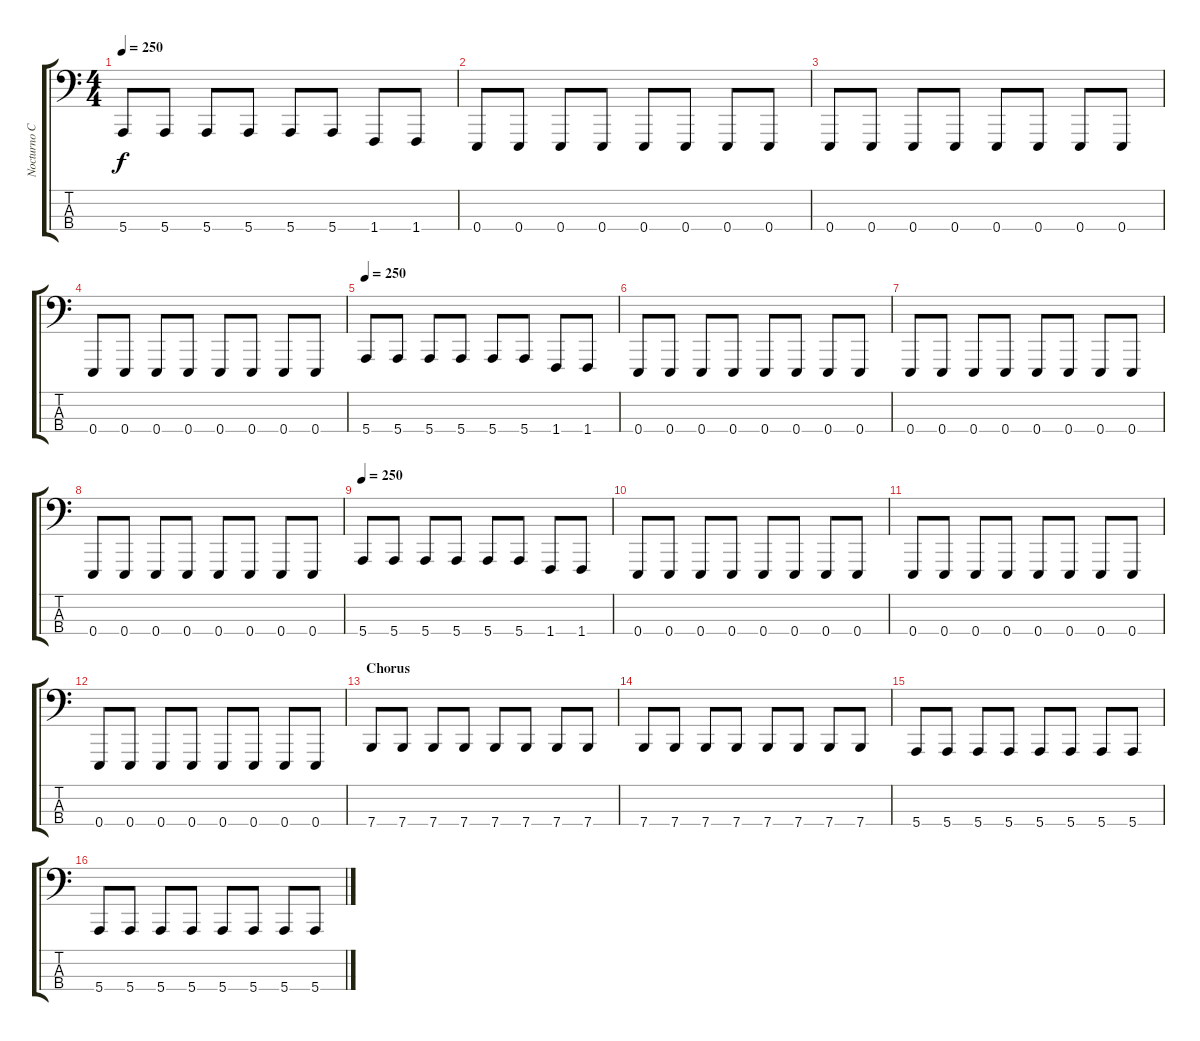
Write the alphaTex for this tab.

\track ("Nocturno Culto" "Nocturno C") {instrument cello}
\staff {score tabs}
\tuning (G2 D2 A1 E1) {hide}
\ts (4 4)
\tempo 250
\clef f4
\ks c
5.4.8{dy f} 5.4.8 5.4.8 5.4.8 5.4.8 5.4.8 1.4.8 1.4.8 |
0.4.8 0.4.8 0.4.8 0.4.8 0.4.8 0.4.8 0.4.8 0.4.8 |
0.4.8 0.4.8 0.4.8 0.4.8 0.4.8 0.4.8 0.4.8 0.4.8 |
0.4.8 0.4.8 0.4.8 0.4.8 0.4.8 0.4.8 0.4.8 0.4.8 |
\tempo 250
5.4.8 5.4.8 5.4.8 5.4.8 5.4.8 5.4.8 1.4.8 1.4.8 |
0.4.8 0.4.8 0.4.8 0.4.8 0.4.8 0.4.8 0.4.8 0.4.8 |
0.4.8 0.4.8 0.4.8 0.4.8 0.4.8 0.4.8 0.4.8 0.4.8 |
0.4.8 0.4.8 0.4.8 0.4.8 0.4.8 0.4.8 0.4.8 0.4.8 |
\tempo 250
5.4.8 5.4.8 5.4.8 5.4.8 5.4.8 5.4.8 1.4.8 1.4.8 |
0.4.8 0.4.8 0.4.8 0.4.8 0.4.8 0.4.8 0.4.8 0.4.8 |
0.4.8 0.4.8 0.4.8 0.4.8 0.4.8 0.4.8 0.4.8 0.4.8 |
0.4.8 0.4.8 0.4.8 0.4.8 0.4.8 0.4.8 0.4.8 0.4.8 |
\section ("" "Chorus")
7.4.8 7.4.8 7.4.8 7.4.8 7.4.8 7.4.8 7.4.8 7.4.8 |
7.4.8 7.4.8 7.4.8 7.4.8 7.4.8 7.4.8 7.4.8 7.4.8 |
5.4.8 5.4.8 5.4.8 5.4.8 5.4.8 5.4.8 5.4.8 5.4.8 |
5.4.8 5.4.8 5.4.8 5.4.8 5.4.8 5.4.8 5.4.8 5.4.8
